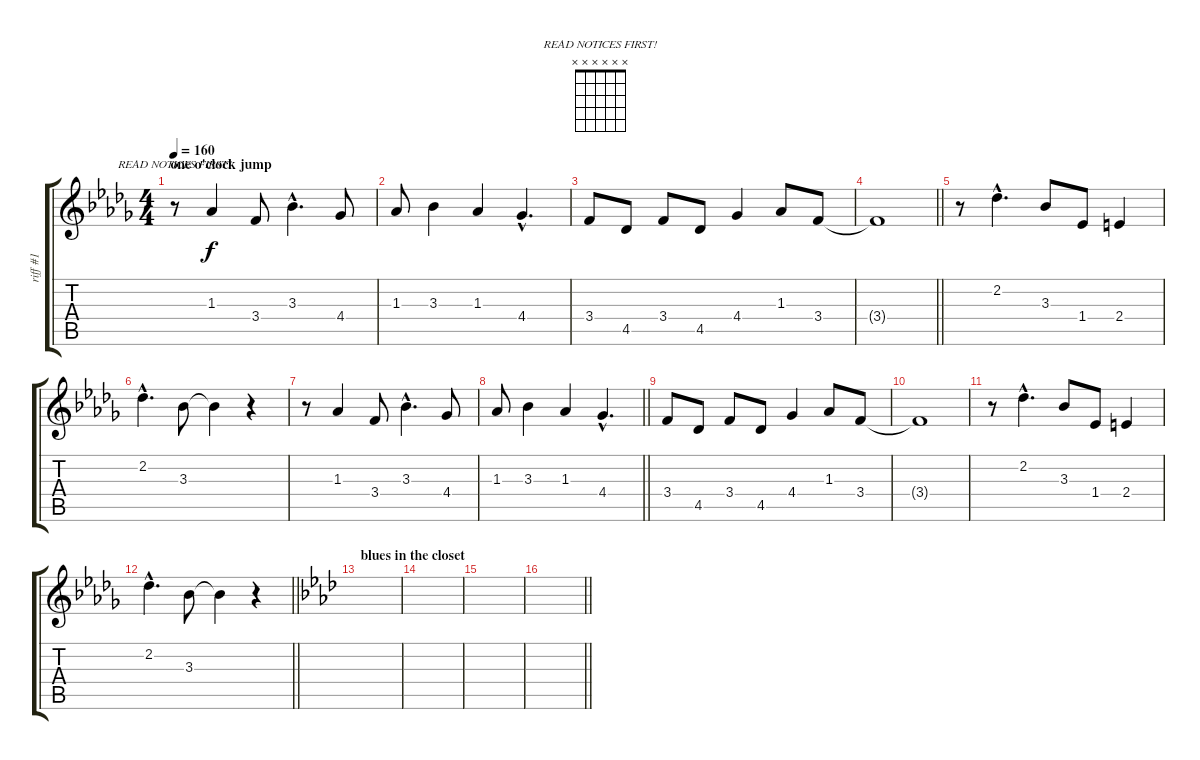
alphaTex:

\track ("riff #1" "riff #1") {instrument drawbarorgan}
\staff {score tabs}
\tuning (E5 B4 G4 D4 A3 E3) {hide}
\chord ("READ NOTICES FIRST!" x x x x x x) {firstfret 0}
\ts (4 4)
\section ("" "one o'clock jump")
\tempo 160
\clef g2
\ks bbminor
r.8{ch "READ NOTICES FIRST!" dy f instrument drawbarorgan} 1.3.4 3.4.8 3.3{hac}.4{d} 4.4.8 |
1.3.8 3.3.4 1.3.4 4.4{hac}.4{d} |
3.4.8 4.5.8 3.4.8 4.5.8 4.4.4 1.3.8 3.4.8 |
\barLineRight lightlight
3.4{t}.1 |
r.8 2.2{hac}.4{d} 3.3.8 1.4.8 2.4.4 |
2.2{hac}.4{d} 3.3.8 3.3{t}.4 r.4 |
r.8 1.3.4 3.4.8 3.3{hac}.4{d} 4.4.8 |
\barLineRight lightlight
1.3.8 3.3.4 1.3.4 4.4{hac}.4{d} |
3.4.8 4.5.8 3.4.8 4.5.8 4.4.4 1.3.8 3.4.8 |
3.4{t}.1 |
r.8 2.2{hac}.4{d} 3.3.8 1.4.8 2.4.4 |
\barLineRight lightlight
2.2{hac}.4{d} 3.3.8 3.3{t}.4 r.4 |
\section ("" "blues in the closet")
\ks ab
|
|
|
\barLineRight lightlight
